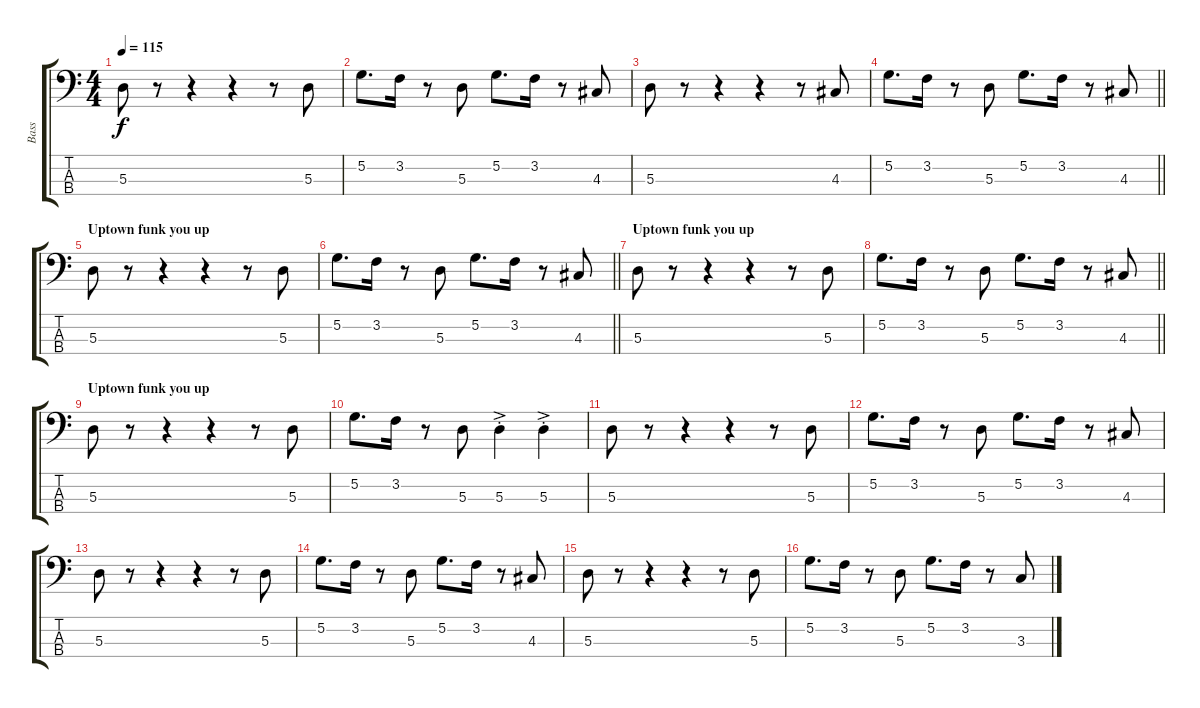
\track ("Bass" "Bass") {instrument electricbassfinger}
\staff {score tabs}
\tuning (G2 D2 A1 E1) {hide}
\ts (4 4)
\tempo 115
\clef f4
\ks c
5.3.8{dy f} r.8 r.4 r.4 r.8 5.3.8 |
5.2.8{d} 3.2.16 r.8 5.3.8 5.2.8{d} 3.2.16 r.8 4.3.8 |
5.3.8 r.8 r.4 r.4 r.8 4.3.8 |
\barLineRight lightlight
5.2.8{d} 3.2.16 r.8 5.3.8 5.2.8{d} 3.2.16 r.8 4.3.8 |
\section ("" "Uptown funk you up")
5.3.8 r.8 r.4 r.4 r.8 5.3.8 |
\barLineRight lightlight
5.2.8{d} 3.2.16 r.8 5.3.8 5.2.8{d} 3.2.16 r.8 4.3.8 |
\section ("" "Uptown funk you up")
5.3.8 r.8 r.4 r.4 r.8 5.3.8 |
\barLineRight lightlight
5.2.8{d} 3.2.16 r.8 5.3.8 5.2.8{d} 3.2.16 r.8 4.3.8 |
\section ("" "Uptown funk you up")
5.3.8 r.8 r.4 r.4 r.8 5.3.8 |
5.2.8{d} 3.2.16 r.8 5.3.8 5.3{ac st}.4 5.3{ac st}.4 |
5.3.8 r.8 r.4 r.4 r.8 5.3.8 |
5.2.8{d} 3.2.16 r.8 5.3.8 5.2.8{d} 3.2.16 r.8 4.3.8 |
5.3.8 r.8 r.4 r.4 r.8 5.3.8 |
5.2.8{d} 3.2.16 r.8 5.3.8 5.2.8{d} 3.2.16 r.8 4.3.8 |
5.3.8 r.8 r.4 r.4 r.8 5.3.8 |
5.2.8{d} 3.2.16 r.8 5.3.8 5.2.8{d} 3.2.16 r.8 3.3.8
